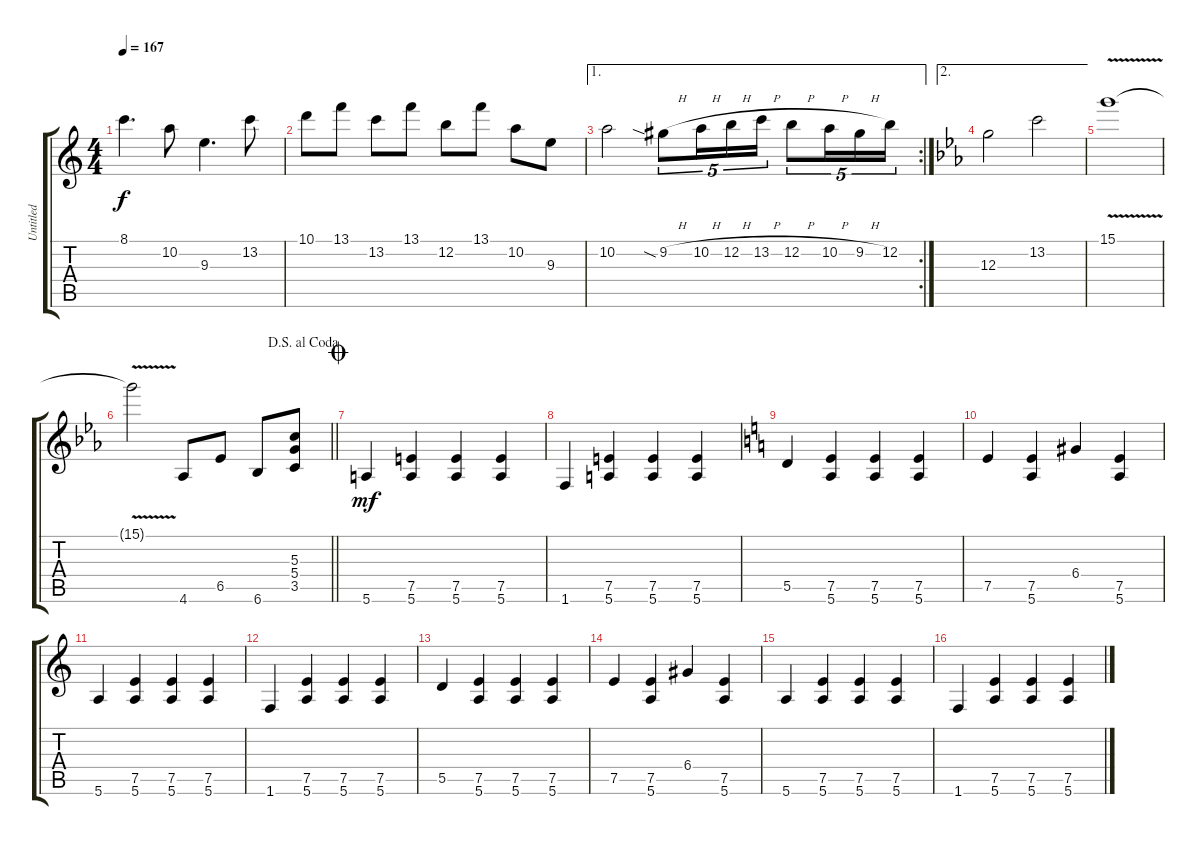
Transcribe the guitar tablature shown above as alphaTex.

\track ("Untitled" "Untitled") {instrument distortionguitar}
\staff {score tabs}
\tuning (E4 B3 G3 D3 A2 E2) {hide}
\ts (4 4)
\tempo 167
\clef g2
\ks c
8.1.4{d dy f} 10.2.8 9.3.4{d} 13.2.8 |
10.1.8 13.1.8 13.2.8 13.1.8 12.2.8 13.1.8 10.2.8 9.3.8 |
\ae 1
\rc 2
10.2.2 9.2{sia h}.8{tu (5 4)} 10.2{h}.16{tu (5 4)} 12.2{h}.16{tu (5 4)} 13.2{h}.16{tu (5 4)} 12.2{h}.8{tu (5 4)} 10.2{h}.16{tu (5 4)} 9.2{h}.16{tu (5 4)} 12.2.16{tu (5 4)} |
\ae 2
\ks eb
12.3.2 13.2.2 |
15.1{v}.1 |
\jump dalsegnoalcoda
\barLineRight lightlight
15.1{v t}.2 4.6.8 6.5.8 6.6.8 (5.3 5.4 3.5).8 |
\jump coda
5.6.4{dy mf} (7.5 5.6).4 (7.5 5.6).4 (7.5 5.6).4 |
1.6.4 (7.5 5.6).4 (7.5 5.6).4 (7.5 5.6).4 |
\ks c
5.5.4 (7.5 5.6).4 (7.5 5.6).4 (7.5 5.6).4 |
7.5.4 (7.5 5.6).4 6.4.4 (7.5 5.6).4 |
5.6.4 (7.5 5.6).4 (7.5 5.6).4 (7.5 5.6).4 |
1.6.4 (7.5 5.6).4 (7.5 5.6).4 (7.5 5.6).4 |
5.5.4 (7.5 5.6).4 (7.5 5.6).4 (7.5 5.6).4 |
7.5.4 (7.5 5.6).4 6.4.4 (7.5 5.6).4 |
5.6.4 (7.5 5.6).4 (7.5 5.6).4 (7.5 5.6).4 |
1.6.4 (7.5 5.6).4 (7.5 5.6).4 (7.5 5.6).4
